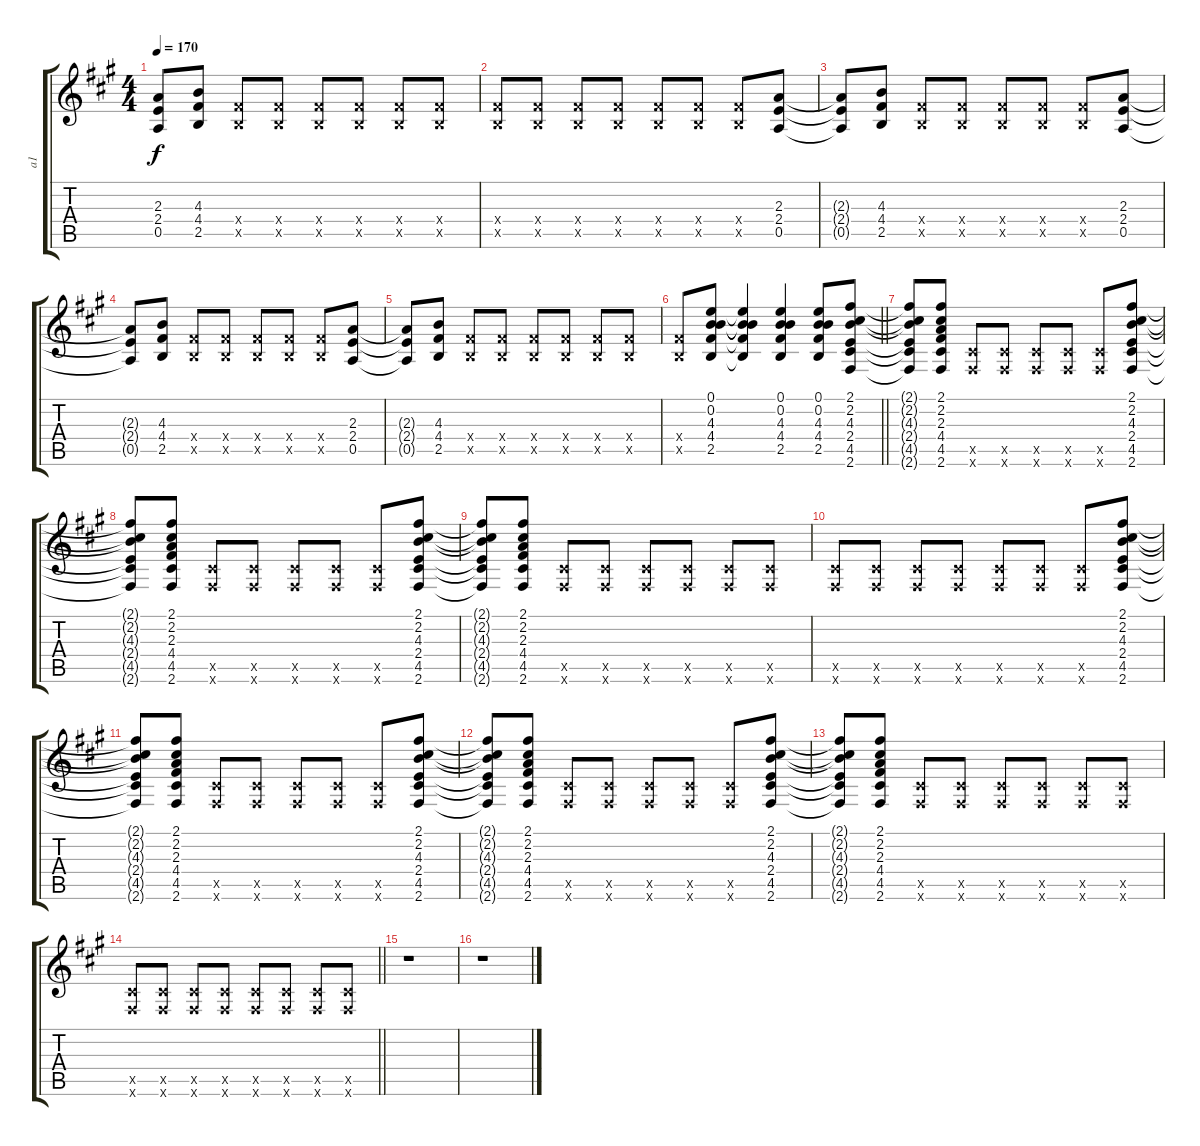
\track ("a1" "a1") {instrument acousticguitarsteel}
\staff {score tabs}
\tuning (E4 B3 G3 D3 A2 E2) {hide}
\ts (4 4)
\tempo 170
\clef g2
\ks a
(2.3{t} 2.4{t} 0.5{t}).8{dy f} (4.3 4.4 2.5).8 (4.4{x} 2.5{x}).8 (4.4{x} 2.5{x}).8 (4.4{x} 2.5{x}).8 (4.4{x} 2.5{x}).8 (4.4{x} 2.5{x}).8 (4.4{x} 2.5{x}).8 |
(4.4{x} 2.5{x}).8 (4.4{x} 2.5{x}).8 (4.4{x} 2.5{x}).8 (4.4{x} 2.5{x}).8 (4.4{x} 2.5{x}).8 (4.4{x} 2.5{x}).8 (4.4{x} 2.5{x}).8 (2.3 2.4 0.5).8 |
(2.3{t} 2.4{t} 0.5{t}).8 (4.3 4.4 2.5).8 (4.4{x} 2.5{x}).8 (4.4{x} 2.5{x}).8 (4.4{x} 2.5{x}).8 (4.4{x} 2.5{x}).8 (4.4{x} 2.5{x}).8 (2.3 2.4 0.5).8 |
(2.3{t} 2.4{t} 0.5{t}).8 (4.3 4.4 2.5).8 (4.4{x} 2.5{x}).8 (4.4{x} 2.5{x}).8 (4.4{x} 2.5{x}).8 (4.4{x} 2.5{x}).8 (4.4{x} 2.5{x}).8 (2.3 2.4 0.5).8 |
(2.3{t} 2.4{t} 0.5{t}).8 (4.3 4.4 2.5).8 (4.4{x} 2.5{x}).8 (4.4{x} 2.5{x}).8 (4.4{x} 2.5{x}).8 (4.4{x} 2.5{x}).8 (4.4{x} 2.5{x}).8 (4.4{x} 2.5{x}).8 |
\barLineRight lightlight
(4.4{x} 2.5{x}).8 (0.1 0.2 4.3 4.4 2.5).8 (0.1{t} 0.2{t} 4.3{t} 4.4{t} 2.5{t}).4 (0.1 0.2 4.3 4.4 2.5).4 (0.1 0.2 4.3 4.4 2.5).8 (2.1 2.2 4.3 2.4 4.5 2.6).8 |
(2.1{t} 2.2{t} 4.3{t} 2.4{t} 4.5{t} 2.6{t}).8 (2.1 2.2 2.3 4.4 4.5 2.6).8 (4.5{x} 2.6{x}).8 (4.5{x} 2.6{x}).8 (4.5{x} 2.6{x}).8 (4.5{x} 2.6{x}).8 (4.5{x} 2.6{x}).8 (2.1 2.2 4.3 2.4 4.5 2.6).8 |
(2.1{t} 2.2{t} 4.3{t} 2.4{t} 4.5{t} 2.6{t}).8 (2.1 2.2 2.3 4.4 4.5 2.6).8 (4.5{x} 2.6{x}).8 (4.5{x} 2.6{x}).8 (4.5{x} 2.6{x}).8 (4.5{x} 2.6{x}).8 (4.5{x} 2.6{x}).8 (2.1 2.2 4.3 2.4 4.5 2.6).8 |
(2.1{t} 2.2{t} 4.3{t} 2.4{t} 4.5{t} 2.6{t}).8 (2.1 2.2 2.3 4.4 4.5 2.6).8 (4.5{x} 2.6{x}).8 (4.5{x} 2.6{x}).8 (4.5{x} 2.6{x}).8 (4.5{x} 2.6{x}).8 (4.5{x} 2.6{x}).8 (4.5{x} 2.6{x}).8 |
(4.5{x} 2.6{x}).8 (4.5{x} 2.6{x}).8 (4.5{x} 2.6{x}).8 (4.5{x} 2.6{x}).8 (4.5{x} 2.6{x}).8 (4.5{x} 2.6{x}).8 (4.5{x} 2.6{x}).8 (2.1 2.2 4.3 2.4 4.5 2.6).8 |
(2.1{t} 2.2{t} 4.3{t} 2.4{t} 4.5{t} 2.6{t}).8 (2.1 2.2 2.3 4.4 4.5 2.6).8 (4.5{x} 2.6{x}).8 (4.5{x} 2.6{x}).8 (4.5{x} 2.6{x}).8 (4.5{x} 2.6{x}).8 (4.5{x} 2.6{x}).8 (2.1 2.2 4.3 2.4 4.5 2.6).8 |
(2.1{t} 2.2{t} 4.3{t} 2.4{t} 4.5{t} 2.6{t}).8 (2.1 2.2 2.3 4.4 4.5 2.6).8 (4.5{x} 2.6{x}).8 (4.5{x} 2.6{x}).8 (4.5{x} 2.6{x}).8 (4.5{x} 2.6{x}).8 (4.5{x} 2.6{x}).8 (2.1 2.2 4.3 2.4 4.5 2.6).8 |
(2.1{t} 2.2{t} 4.3{t} 2.4{t} 4.5{t} 2.6{t}).8 (2.1 2.2 2.3 4.4 4.5 2.6).8 (4.5{x} 2.6{x}).8 (4.5{x} 2.6{x}).8 (4.5{x} 2.6{x}).8 (4.5{x} 2.6{x}).8 (4.5{x} 2.6{x}).8 (4.5{x} 2.6{x}).8 |
\barLineRight lightlight
(4.5{x} 2.6{x}).8 (4.5{x} 2.6{x}).8 (4.5{x} 2.6{x}).8 (4.5{x} 2.6{x}).8 (4.5{x} 2.6{x}).8 (4.5{x} 2.6{x}).8 (4.5{x} 2.6{x}).8 (4.5{x} 2.6{x}).8 |
r.1 |
r.1
